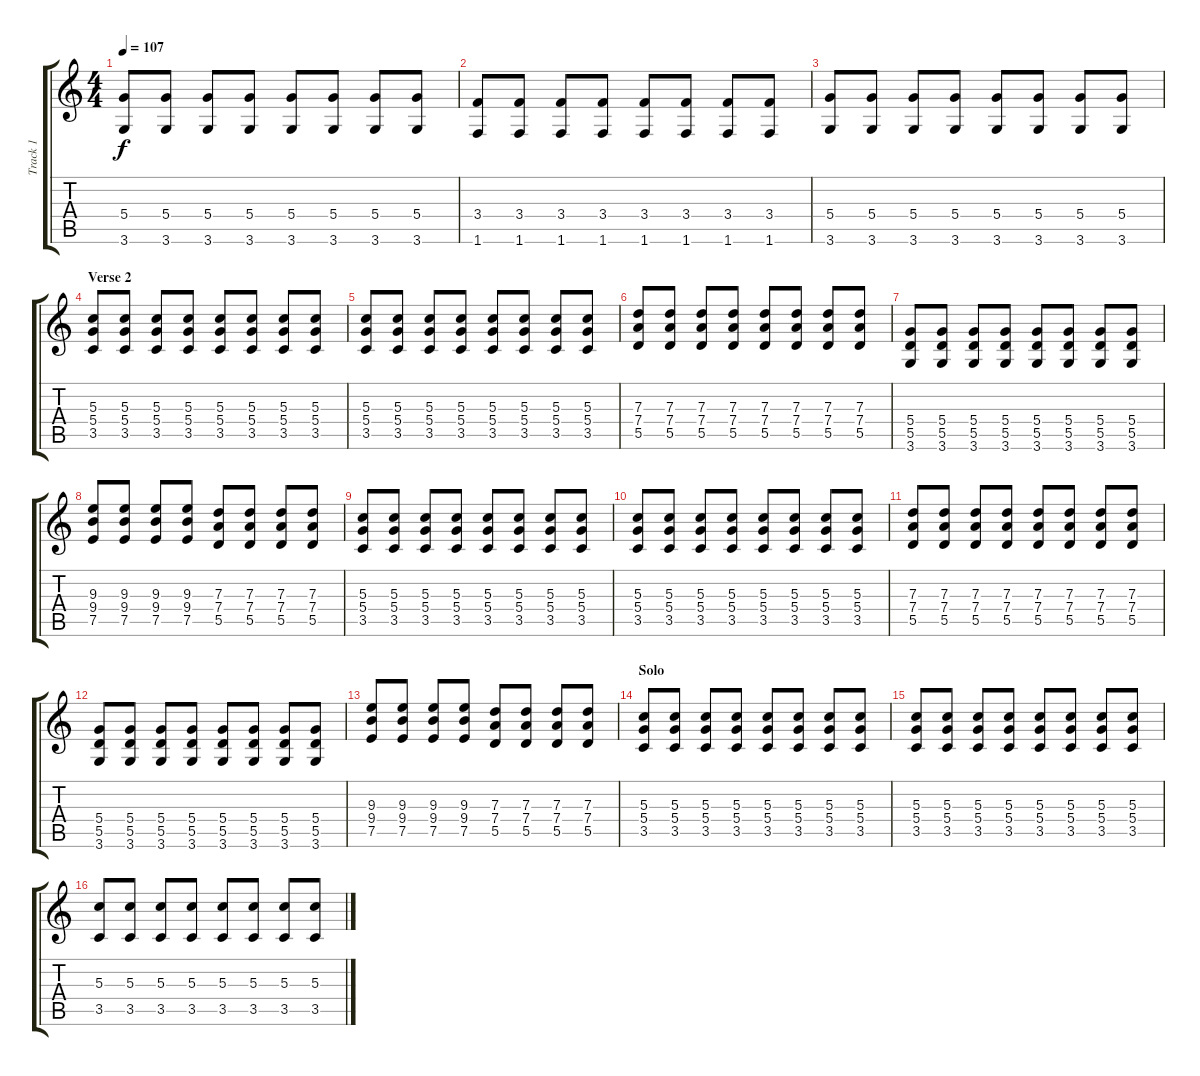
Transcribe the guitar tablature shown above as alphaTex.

\track ("Track 1" "Track 1") {instrument distortionguitar}
\staff {score tabs}
\tuning (E4 B3 G3 D3 A2 E2) {hide}
\ts (4 4)
\tempo 107
\clef g2
\ks c
(5.4 3.6).8{dy f} (5.4 3.6).8 (5.4 3.6).8 (5.4 3.6).8 (5.4 3.6).8 (5.4 3.6).8 (5.4 3.6).8 (5.4 3.6).8 |
(3.4 1.6).8 (3.4 1.6).8 (3.4 1.6).8 (3.4 1.6).8 (3.4 1.6).8 (3.4 1.6).8 (3.4 1.6).8 (3.4 1.6).8 |
(5.4 3.6).8 (5.4 3.6).8 (5.4 3.6).8 (5.4 3.6).8 (5.4 3.6).8 (5.4 3.6).8 (5.4 3.6).8 (5.4 3.6).8 |
\section ("" "Verse 2")
(5.3 5.4 3.5).8 (5.3 5.4 3.5).8 (5.3 5.4 3.5).8 (5.3 5.4 3.5).8 (5.3 5.4 3.5).8 (5.3 5.4 3.5).8 (5.3 5.4 3.5).8 (5.3 5.4 3.5).8 |
(5.3 5.4 3.5).8 (5.3 5.4 3.5).8 (5.3 5.4 3.5).8 (5.3 5.4 3.5).8 (5.3 5.4 3.5).8 (5.3 5.4 3.5).8 (5.3 5.4 3.5).8 (5.3 5.4 3.5).8 |
(7.3 7.4 5.5).8 (7.3 7.4 5.5).8 (7.3 7.4 5.5).8 (7.3 7.4 5.5).8 (7.3 7.4 5.5).8 (7.3 7.4 5.5).8 (7.3 7.4 5.5).8 (7.3 7.4 5.5).8 |
(5.4 5.5 3.6).8 (5.4 5.5 3.6).8 (5.4 5.5 3.6).8 (5.4 5.5 3.6).8 (5.4 5.5 3.6).8 (5.4 5.5 3.6).8 (5.4 5.5 3.6).8 (5.4 5.5 3.6).8 |
(9.3 9.4 7.5).8 (9.3 9.4 7.5).8 (9.3 9.4 7.5).8 (9.3 9.4 7.5).8 (7.3 7.4 5.5).8 (7.3 7.4 5.5).8 (7.3 7.4 5.5).8 (7.3 7.4 5.5).8 |
(5.3 5.4 3.5).8 (5.3 5.4 3.5).8 (5.3 5.4 3.5).8 (5.3 5.4 3.5).8 (5.3 5.4 3.5).8 (5.3 5.4 3.5).8 (5.3 5.4 3.5).8 (5.3 5.4 3.5).8 |
(5.3 5.4 3.5).8 (5.3 5.4 3.5).8 (5.3 5.4 3.5).8 (5.3 5.4 3.5).8 (5.3 5.4 3.5).8 (5.3 5.4 3.5).8 (5.3 5.4 3.5).8 (5.3 5.4 3.5).8 |
(7.3 7.4 5.5).8 (7.3 7.4 5.5).8 (7.3 7.4 5.5).8 (7.3 7.4 5.5).8 (7.3 7.4 5.5).8 (7.3 7.4 5.5).8 (7.3 7.4 5.5).8 (7.3 7.4 5.5).8 |
(5.4 5.5 3.6).8 (5.4 5.5 3.6).8 (5.4 5.5 3.6).8 (5.4 5.5 3.6).8 (5.4 5.5 3.6).8 (5.4 5.5 3.6).8 (5.4 5.5 3.6).8 (5.4 5.5 3.6).8 |
(9.3 9.4 7.5).8 (9.3 9.4 7.5).8 (9.3 9.4 7.5).8 (9.3 9.4 7.5).8 (7.3 7.4 5.5).8 (7.3 7.4 5.5).8 (7.3 7.4 5.5).8 (7.3 7.4 5.5).8 |
\section ("" "Solo")
(5.3 5.4 3.5).8 (5.3 5.4 3.5).8 (5.3 5.4 3.5).8 (5.3 5.4 3.5).8 (5.3 5.4 3.5).8 (5.3 5.4 3.5).8 (5.3 5.4 3.5).8 (5.3 5.4 3.5).8 |
(5.3 5.4 3.5).8 (5.3 5.4 3.5).8 (5.3 5.4 3.5).8 (5.3 5.4 3.5).8 (5.3 5.4 3.5).8 (5.3 5.4 3.5).8 (5.3 5.4 3.5).8 (5.3 5.4 3.5).8 |
(5.3 3.5).8 (5.3 3.5).8 (5.3 3.5).8 (5.3 3.5).8 (5.3 3.5).8 (5.3 3.5).8 (5.3 3.5).8 (5.3 3.5).8
